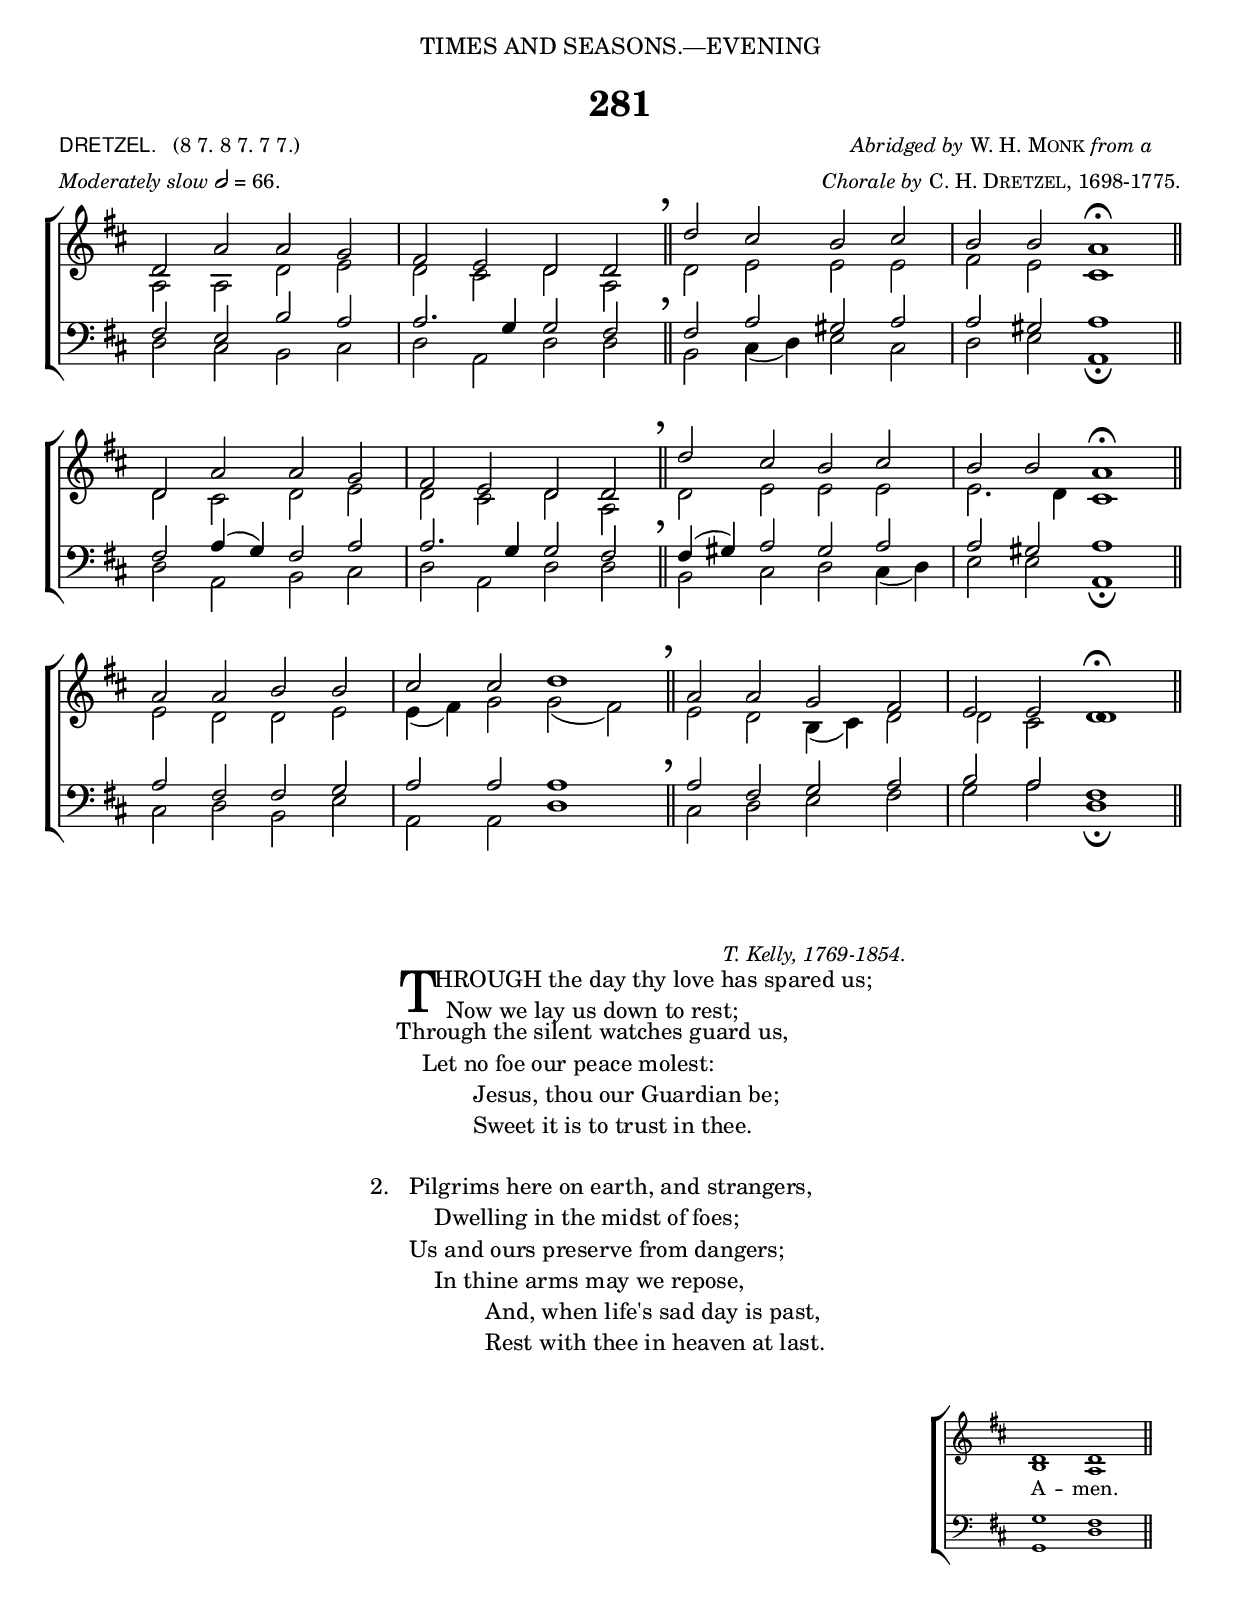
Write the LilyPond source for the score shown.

%%%% 430.png
%%%% Hymn 281. DRETZEL. Through the day thy love has spared us.
%%%% Rev 1.

\version "2.10"

\header {
  dedication = \markup {  \center-align { "TIMES AND SEASONS.—EVENING"
	\hspace #0.1 }}	
	
	title = "281"   
  
  meter = \markup { \small { \column { \line { \sans "DRETZEL." \hspace #1 \roman "(8 7. 8 7. 7 7.)" } 
                            \line { { \italic "Moderately slow" \general-align #Y #DOWN \note #"2" #0.5 "= 66." } } }} }
 
  arranger = \markup { \small { \center-align { 
		 \line { \italic  "Abridged by" \smallCaps "W. H. Monk" \italic "from a" }
				 \line { \italic "Chorale by" \smallCaps "C. H. Dretzel," "1698-1775." } }} }
 
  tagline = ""
}

%%%%%%%%%%%%%%%%%%%%%%%%%%% Macros

%%generates the breathmarks
breathmark = { 
	\override Score.RehearsalMark #'break-visibility = #begin-of-line-invisible
	\override Score.RehearsalMark #'Y-offset = #'4.0
	\override Score.RehearsalMark #'X-offset = #'-0.5
	\mark \markup { \fontsize #4 "," }
	}

%%% merge. Macro to pull note slightly leftwards.  Used to produce those partially merged wholenotes 

merge = \once \override NoteColumn #'force-hshift = #-0.01		      
	
%%%%%%%%%%%%%%%%%%%%%%%%%%% End of macro definitions

%%% SATB voices

global = {
  \time 4/2
  \key d \major
  \set Staff.midiInstrument = "church organ"
}

soprano = \relative c' { 
  d2 a'2 a2 g2 | fis2 e2 d2 d2 \breathmark \bar "||" d'2 cis2 b2 cis2 | b2 b2 a1 ^\fermata \bar "||" \break
  d,2 a'2 a2 g2 | fis2 e2 d2 d2 \breathmark \bar "||" d'2 cis2 b2 cis2 | b2 b2 a1 ^\fermata \bar "||" \break
  a2 a2 b2 b2 | cis2 cis2 d1 \breathmark \bar "||" a2 a2 g2 fis2 | e2 e2 d1 ^\fermata \bar "||" 
}
   
alto = \relative c' {  
  a2 a2 d2 e2 | d2 cis2 d2 a2 \bar "||" d2 e2 e2 e2 | fis2 e2 cis1 \bar "||" 
  d2 cis2 d2 e2 | d2 cis2 d2 a2 \bar "||" d2 e2 e2 e2 | e2. d4 cis1 \bar "||" 
  e2 d2 d2 e2 | e4 ( fis4 -) g2 g2 ( fis2 -) \bar "||" e2 d2 b4 ( cis4 -) d2 | d2 cis2 \merge d1 \bar "||"
}

tenor = \relative c {\clef bass 
  fis2 e2 b'2 a2 | a2. g4 g2 fis2 \bar "||" fis2 a2 gis2 a2 | a2 gis2 a1 \bar "||" 
  fis2 a4 ( g4 -) fis2 a2 | a2. g4 g2 fis2 \bar "||" fis4 ( gis4 -) a2 gis2 a2 | a2 gis2 a1 \bar "||"
  a2 fis2 fis2 g2 | a2 a2 a1 \bar "||" a2 fis2 g2 a2 | b2 a2 fis1 \bar "||" 
}

bass = \relative c {\clef bass 
  d2 cis2 b2 cis2 | d2 a2 d2 d2 \bar "||" b2 cis4 ( d4 -) e2 cis2 | d2 e2 a,1 _\fermata \bar "||"
  d2 a2 b2 cis2 | d2 a2 d2 d2 \bar "||" b2 cis2 d2 cis4 ( d4 -) | e2 e2 a,1 _\fermata \bar "||" 
  cis2 d2 b2 e2 | a,2 a2 d1 \bar "||" cis2 d2 e2 fis2 | g2 a2 d,1 _\fermata \bar "||"
}


#(ly:set-option 'point-and-click #f)

\paper {
  #(set-paper-size "a4")
%  annotate-spacing = ##t
  print-page-number = ##f
  ragged-last-bottom = ##t
  ragged-bottom = ##t
}

\book{

%%% Score block	

\score{
\new ChoirStaff	
<<
	\context Staff = upper << 
	\context Voice = sopranos { \voiceOne \global \soprano }
	\context Voice = altos    { \voiceTwo \global \alto }
	                      >>
			      
	\context Staff = lower <<
	\context Voice = tenors { \voiceOne \global \tenor }
	\context Voice = basses { \voiceTwo \global \bass }
			        >>
>>
\layout {
		indent=0
		\context { \Score \remove "Bar_number_engraver" }
		\context { \Staff \remove "Time_signature_engraver" }
		\context { \Score \remove "Mark_engraver"  }
                \context { \Staff \consists "Mark_engraver"  }
	} %% close layout

\midi { \context { \Score tempoWholesPerMinute = #(ly:make-moment 66 2) }}      
  	
	
} %%% Score bracket

%%% Lyric attributions and titles

\markup { "                "}

\markup { "                "}

\markup { \small { \hspace #64 \italic "T. Kelly, 1769-1854." }}

%%% Lyrics

\markup { \hspace #30 %%add space as necc. to center the column
          \column { %% super column of everything
	              \column { %% verse 1 is a column of 2 lines  
	                  \line { \hspace #2.8 \column { \lower #2.4 \fontsize #8 "T" }   %%Drop Cap goes here
				  \hspace #-1.0    %% adjust this if other letters are too far from Drop Cap
				  \column  { \raise #0.0 "HROUGH the day thy love has spared us;"
			                                 "  Now we lay us down to rest;" } }          
	                  \line {  \hspace #2.5  %%adjust hspace until this line left edge is flush with Drop Cap
				   \lower  #1.56  %%adjust this until the line spacing looks right
				   \column {   
					   "Through the silent watches guard us,"
					   "    Let no foe our peace molest:"
					   "            Jesus, thou our Guardian be;"
					   "            Sweet it is to trust in thee."

					   "      " %%% adds vertical spacing between verses
			  		}}
		      }  
  
	  } %%% end super column
}

%%fake score block to occupy space and force a pagebreak.  Can't think of a better way of doing this.
\score{
	{s4 }
\header { breakbefore = ##f piece = ##f opus = ##f tagline = ##f }
\layout{	
	\context { \Staff
		\remove Time_signature_engraver
		\remove Key_engraver
		\remove Clef_engraver
		\remove Staff_symbol_engraver
}}}

%%% Second page
%%% Continuation of lyrics

\markup { \hspace #30 %%add space as necc. to center the column
          \column { %% super column of everything
			\hspace #1 % adds vertical spacing between verses
			\line {"2.  "
				\column {
					"Pilgrims here on earth, and strangers,"
					"    Dwelling in the midst of foes;"
					"Us and ours preserve from dangers;"
					"    In thine arms may we repose,"
					"            And, when life's sad day is past,"
					"            Rest with thee in heaven at last."
					 "      " %%% adds vertical spacing between verses
			}}
	  }

} %%% lyric markup bracket

%%% Amen score block
\score{
  \new ChoirStaff
   <<
        \context Staff = upper \with { fontSize = #-3  \override StaffSymbol #'staff-space = #(magstep -2) }  
	                      << 
	\context Voice = "sopranos" { \relative c' { \clef treble \global \voiceOne  d1 d1  \bar "||" }}
	\context Voice = "altos"    { \relative c' {  \clef treble \global \voiceTwo b1 a1 \bar "||" }}
	                      >>
			      
	\context Lyrics \lyricsto "altos" { \override LyricText #'font-size = #-1 A -- men. }
	
	\context Staff = lower \with { fontSize = #-3  \override StaffSymbol #'staff-space = #(magstep -2) }  
	                       <<
	\context Voice = "tenors" { \relative c { \clef bass \global \voiceThree g'1 fis1   \bar "||" }}
	\context Voice = "basses" { \relative c { \clef bass \global \voiceFour  g1 d'1  \bar "||" }}
			        >> 
  >>			      
\header { breakbefore = ##f piece = " " opus = " " }
\layout { 
	\context { \Score timing = ##f }
	ragged-right = ##t
	indent = 15\cm
	\context { \Staff \remove Time_signature_engraver }

       }

\midi { \context { \Score tempoWholesPerMinute = #(ly:make-moment 66 2) }}  %%Amen midi       
       
}  


%%% alternative hymns also suitable

\markup {  \hspace #54 \center-align { \line { \italic "See also for Saturday Evening, No." "282," \italic "on next page."}
	                            \line { "            " }
				    \line {\italic "For other days:" "51 O blest Creator of the light."}
				    \line { "            " }
	                            \line {\italic "For Week-days: Nos." "58-62."}
}}				    


} %%% book bracket
